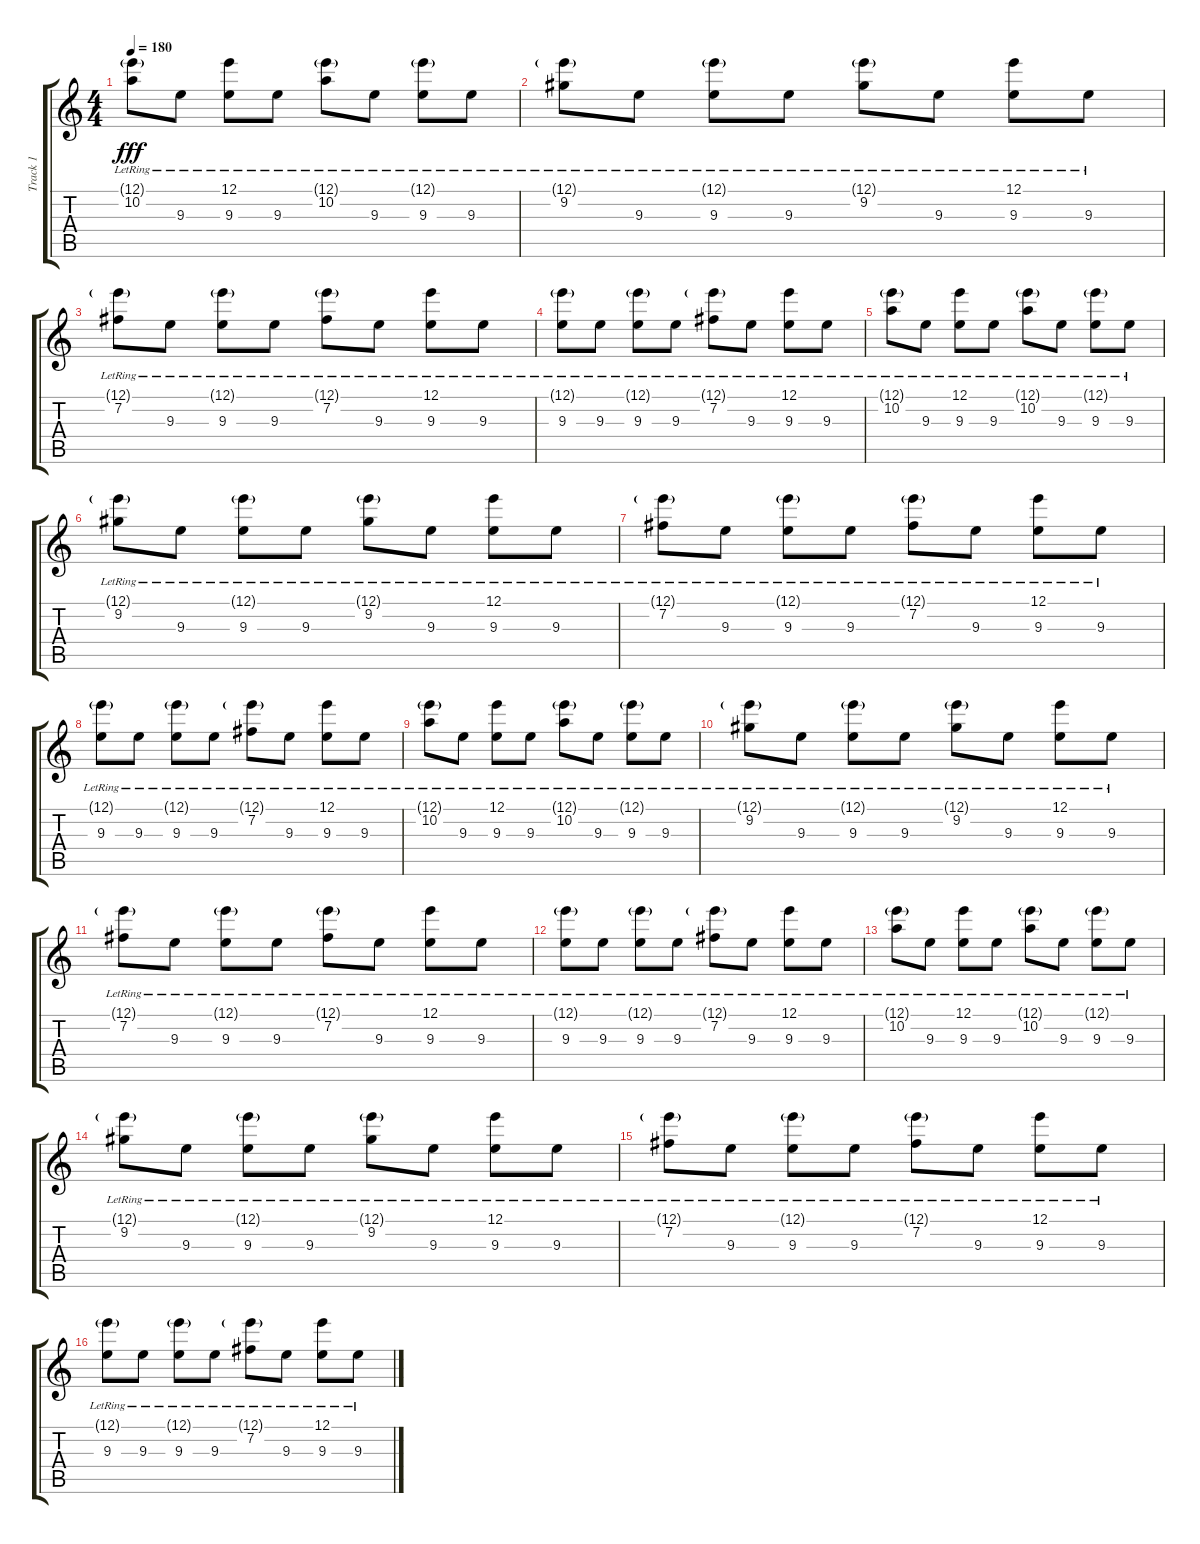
\track ("Track 1" "Track 1") {instrument electricguitarjazz}
\staff {score tabs}
\tuning (E4 B3 G3 D3 A2 E2) {hide}
\ts (4 4)
\tempo 180
\clef g2
\ks c
(12.1{g lr} 10.2{lr}).8{dy fff} 9.3{lr}.8 (12.1{lr} 9.3{lr}).8 9.3{lr}.8 (12.1{g lr} 10.2{lr}).8 9.3{lr}.8 (12.1{g lr} 9.3{lr}).8 9.3{lr}.8 |
(12.1{g lr} 9.2{lr}).8 9.3{lr}.8 (12.1{g lr} 9.3{lr}).8 9.3{lr}.8 (12.1{g lr} 9.2{lr}).8 9.3{lr}.8 (12.1{lr} 9.3{lr}).8 9.3{lr}.8 |
(12.1{g lr} 7.2{lr}).8 9.3{lr}.8 (12.1{g lr} 9.3{lr}).8 9.3{lr}.8 (12.1{g lr} 7.2{lr}).8 9.3{lr}.8 (12.1{lr} 9.3{lr}).8 9.3{lr}.8 |
(12.1{g lr} 9.3{lr}).8 9.3{lr}.8 (12.1{g lr} 9.3{lr}).8 9.3{lr}.8 (12.1{g lr} 7.2{lr}).8 9.3{lr}.8 (12.1{lr} 9.3{lr}).8 9.3{lr}.8 |
(12.1{g lr} 10.2{lr}).8 9.3{lr}.8 (12.1{lr} 9.3{lr}).8 9.3{lr}.8 (12.1{g lr} 10.2{lr}).8 9.3{lr}.8 (12.1{g lr} 9.3{lr}).8 9.3{lr}.8 |
(12.1{g lr} 9.2{lr}).8 9.3{lr}.8 (12.1{g lr} 9.3{lr}).8 9.3{lr}.8 (12.1{g lr} 9.2{lr}).8 9.3{lr}.8 (12.1{lr} 9.3{lr}).8 9.3{lr}.8 |
(12.1{g lr} 7.2{lr}).8 9.3{lr}.8 (12.1{g lr} 9.3{lr}).8 9.3{lr}.8 (12.1{g lr} 7.2{lr}).8 9.3{lr}.8 (12.1{lr} 9.3{lr}).8 9.3{lr}.8 |
(12.1{g lr} 9.3{lr}).8 9.3{lr}.8 (12.1{g lr} 9.3{lr}).8 9.3{lr}.8 (12.1{g lr} 7.2{lr}).8 9.3{lr}.8 (12.1{lr} 9.3{lr}).8 9.3{lr}.8 |
(12.1{g lr} 10.2{lr}).8 9.3{lr}.8 (12.1{lr} 9.3{lr}).8 9.3{lr}.8 (12.1{g lr} 10.2{lr}).8 9.3{lr}.8 (12.1{g lr} 9.3{lr}).8 9.3{lr}.8 |
(12.1{g lr} 9.2{lr}).8 9.3{lr}.8 (12.1{g lr} 9.3{lr}).8 9.3{lr}.8 (12.1{g lr} 9.2{lr}).8 9.3{lr}.8 (12.1{lr} 9.3{lr}).8 9.3{lr}.8 |
(12.1{g lr} 7.2{lr}).8 9.3{lr}.8 (12.1{g lr} 9.3{lr}).8 9.3{lr}.8 (12.1{g lr} 7.2{lr}).8 9.3{lr}.8 (12.1{lr} 9.3{lr}).8 9.3{lr}.8 |
(12.1{g lr} 9.3{lr}).8 9.3{lr}.8 (12.1{g lr} 9.3{lr}).8 9.3{lr}.8 (12.1{g lr} 7.2{lr}).8 9.3{lr}.8 (12.1{lr} 9.3{lr}).8 9.3{lr}.8 |
(12.1{g lr} 10.2{lr}).8 9.3{lr}.8 (12.1{lr} 9.3{lr}).8 9.3{lr}.8 (12.1{g lr} 10.2{lr}).8 9.3{lr}.8 (12.1{g lr} 9.3{lr}).8 9.3{lr}.8 |
(12.1{g lr} 9.2{lr}).8 9.3{lr}.8 (12.1{g lr} 9.3{lr}).8 9.3{lr}.8 (12.1{g lr} 9.2{lr}).8 9.3{lr}.8 (12.1{lr} 9.3{lr}).8 9.3{lr}.8 |
(12.1{g lr} 7.2{lr}).8 9.3{lr}.8 (12.1{g lr} 9.3{lr}).8 9.3{lr}.8 (12.1{g lr} 7.2{lr}).8 9.3{lr}.8 (12.1{lr} 9.3{lr}).8 9.3{lr}.8 |
(12.1{g lr} 9.3{lr}).8 9.3{lr}.8 (12.1{g lr} 9.3{lr}).8 9.3{lr}.8 (12.1{g lr} 7.2{lr}).8 9.3{lr}.8 (12.1{lr} 9.3{lr}).8 9.3{lr}.8
